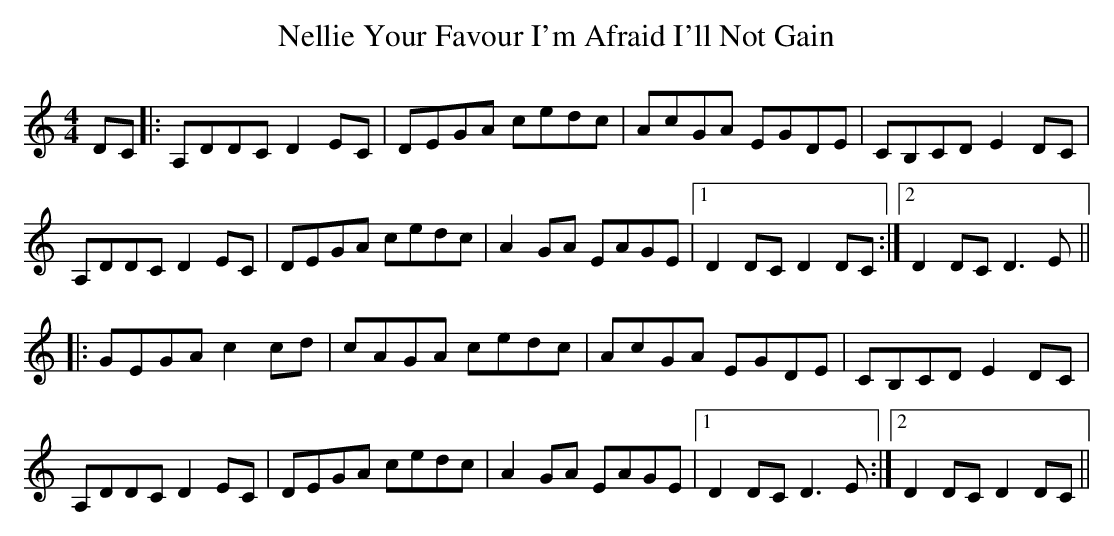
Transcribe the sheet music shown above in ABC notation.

X:1
T: Nellie Your Favour I'm Afraid I'll Not Gain
M: 4/4
L: 1/8
K: Ddor
DC|:A,DDC D2EC|DEGA cedc|AcGA EGDE|CB,CD E2DC|
A,DDC D2EC|DEGA cedc|A2GA EAGE|1 D2DC D2DC:|2 D2DC D3E||
|:GEGA c2cd|cAGA cedc|AcGA EGDE|CB,CD E2DC|
A,DDC D2EC|DEGA cedc|A2GA EAGE|1 D2DC D3E:|2 D2DC D2DC||
